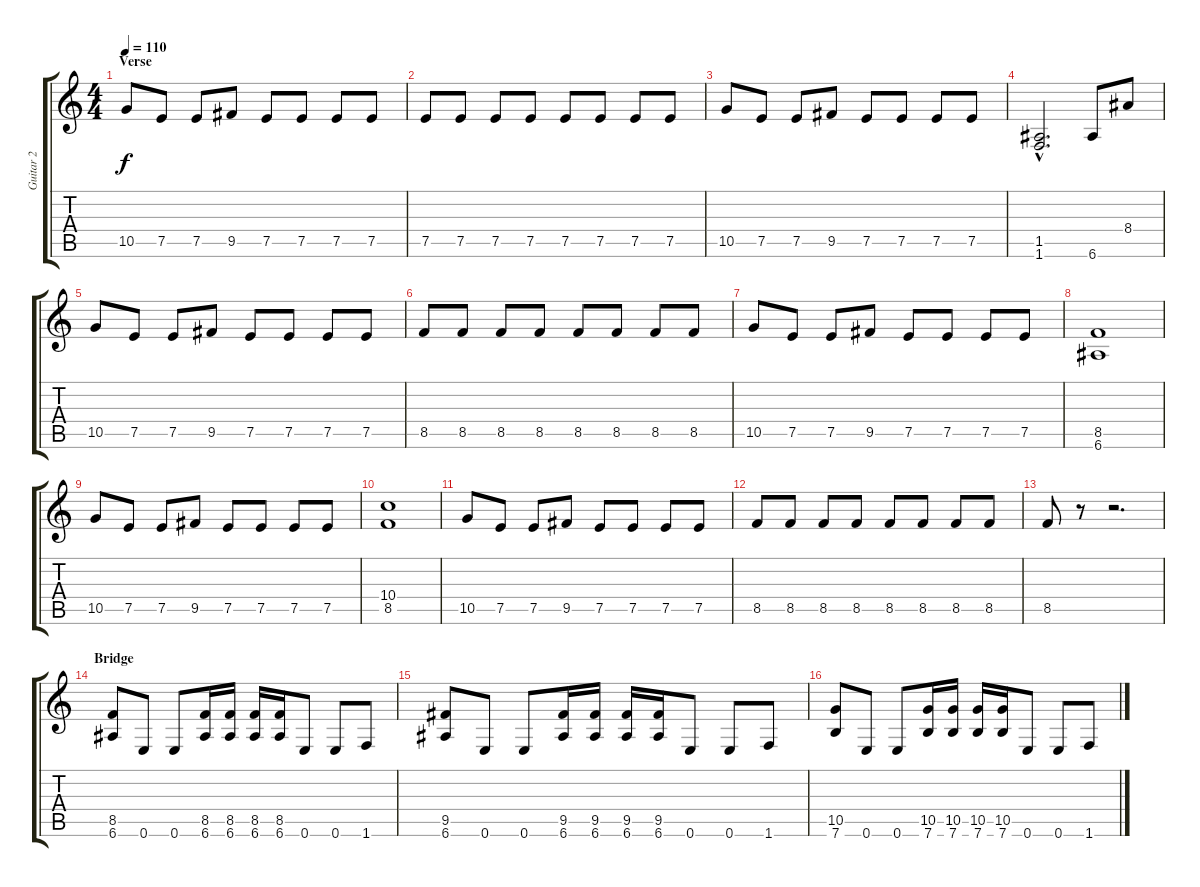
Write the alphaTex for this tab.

\track ("Guitar 2" "Guitar 2") {instrument distortionguitar}
\staff {score tabs}
\tuning (E4 B3 G3 D3 A2 E2) {hide}
\ts (4 4)
\section ("" "Verse")
\tempo 110
\clef g2
\ks c
10.5.8{dy f} 7.5.8 7.5.8 9.5.8 7.5.8 7.5.8 7.5.8 7.5.8 |
7.5.8 7.5.8 7.5.8 7.5.8 7.5.8 7.5.8 7.5.8 7.5.8 |
10.5.8 7.5.8 7.5.8 9.5.8 7.5.8 7.5.8 7.5.8 7.5.8 |
(1.5{hac} 1.6{hac}).2{d} 6.6.8 8.4.8 |
10.5.8 7.5.8 7.5.8 9.5.8 7.5.8 7.5.8 7.5.8 7.5.8 |
8.5.8 8.5.8 8.5.8 8.5.8 8.5.8 8.5.8 8.5.8 8.5.8 |
10.5.8 7.5.8 7.5.8 9.5.8 7.5.8 7.5.8 7.5.8 7.5.8 |
(8.5 6.6).1 |
10.5.8 7.5.8 7.5.8 9.5.8 7.5.8 7.5.8 7.5.8 7.5.8 |
(10.4 8.5).1 |
10.5.8 7.5.8 7.5.8 9.5.8 7.5.8 7.5.8 7.5.8 7.5.8 |
8.5.8 8.5.8 8.5.8 8.5.8 8.5.8 8.5.8 8.5.8 8.5.8 |
8.5.8 r.8 r.2{d} |
\section ("" "Bridge")
(8.5 6.6).8 0.6.8 0.6.8 (8.5 6.6).16 (8.5 6.6).16 (8.5 6.6).16 (8.5 6.6).16 0.6.8 0.6.8 1.6.8 |
(9.5 6.6).8 0.6.8 0.6.8 (9.5 6.6).16 (9.5 6.6).16 (9.5 6.6).16 (9.5 6.6).16 0.6.8 0.6.8 1.6.8 |
(10.5 7.6).8 0.6.8 0.6.8 (10.5 7.6).16 (10.5 7.6).16 (10.5 7.6).16 (10.5 7.6).16 0.6.8 0.6.8 1.6.8
